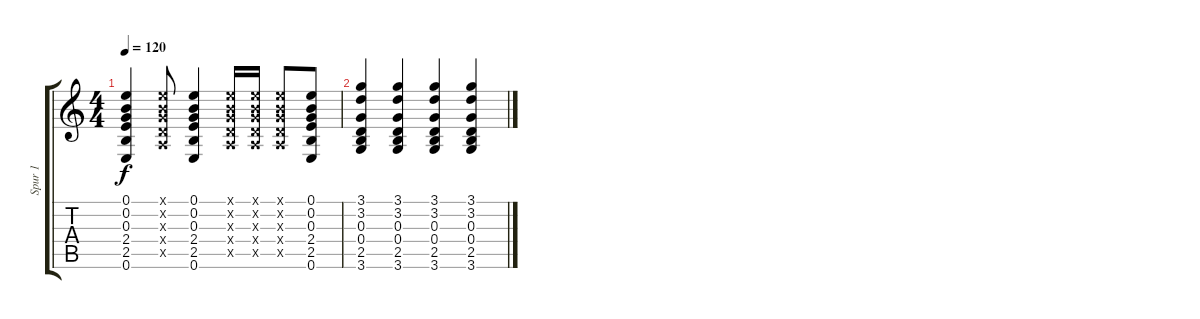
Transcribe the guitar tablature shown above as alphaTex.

\track ("Spur 1" "Spur 1") {instrument acousticguitarsteel}
\staff {score tabs}
\tuning (E4 B3 G3 D3 A2 E2) {hide}
\ts (4 4)
\tempo 120
\clef g2
\ks c
(0.1 0.2 0.3 2.4 2.5 0.6).4{dy f} (0.1{x} 0.2{x} 0.3{x} 0.4{x} 0.5{x}).8 (0.1 0.2 0.3 2.4 2.5 0.6).4 (0.1{x} 0.2{x} 0.3{x} 0.4{x} 0.5{x}).16 (0.1{x} 0.2{x} 0.3{x} 0.4{x} 0.5{x}).16 (0.1{x} 0.2{x} 0.3{x} 0.4{x} 0.5{x}).8 (0.1 0.2 0.3 2.4 2.5 0.6).8 |
(3.1 3.2 0.3 0.4 2.5 3.6).4 (3.1 3.2 0.3 0.4 2.5 3.6).4 (3.1 3.2 0.3 0.4 2.5 3.6).4 (3.1 3.2 0.3 0.4 2.5 3.6).4
